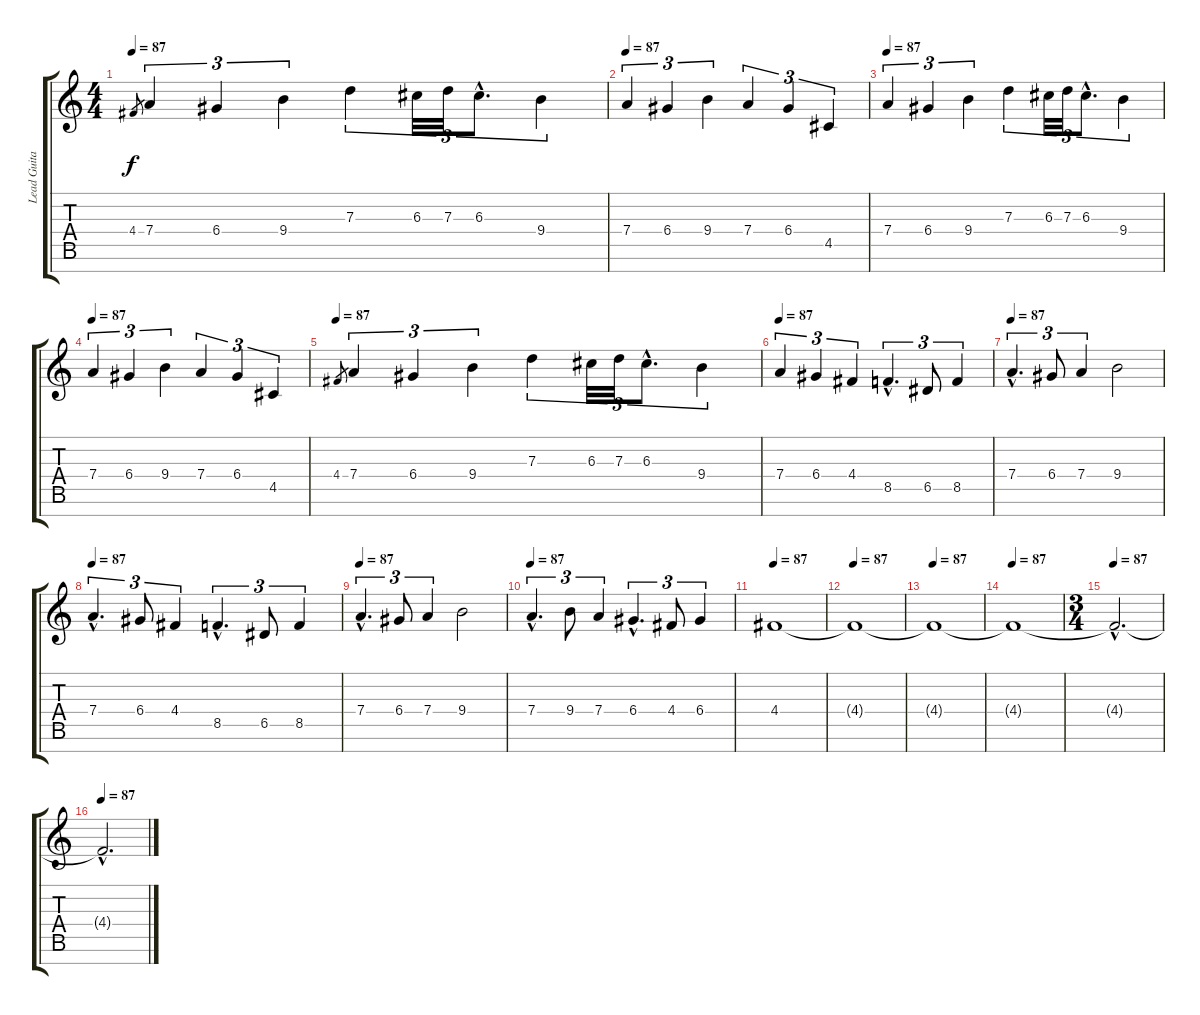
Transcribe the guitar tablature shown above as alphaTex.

\track ("Lead Guitar" "Lead Guita") {instrument distortionguitar}
\staff {score tabs}
\tuning (E4 B3 G3 D3 A2 E2 B1) {hide}
\ts (4 4)
\tempo 87
\clef g2
\ks c
4.4.8{gr dy f} 7.4.4{tu (3 2)} 6.4.4{tu (3 2)} 9.4.4{tu (3 2)} 7.3.4{tu (3 2)} 6.3.32{tu (3 2)} 7.3.32{tu (3 2)} 6.3{hac}.8{d tu (3 2)} 9.4.4{tu (3 2)} |
\tempo 87
7.4.4{tu (3 2)} 6.4.4{tu (3 2)} 9.4.4{tu (3 2)} 7.4.4{tu (3 2)} 6.4.4{tu (3 2)} 4.5.4{tu (3 2)} |
\tempo 87
7.4.4{tu (3 2)} 6.4.4{tu (3 2)} 9.4.4{tu (3 2)} 7.3.4{tu (3 2)} 6.3.32{tu (3 2)} 7.3.32{tu (3 2)} 6.3{hac}.8{d tu (3 2)} 9.4.4{tu (3 2)} |
\tempo 87
7.4.4{tu (3 2)} 6.4.4{tu (3 2)} 9.4.4{tu (3 2)} 7.4.4{tu (3 2)} 6.4.4{tu (3 2)} 4.5.4{tu (3 2)} |
\tempo 87
4.4.8{gr} 7.4.4{tu (3 2)} 6.4.4{tu (3 2)} 9.4.4{tu (3 2)} 7.3.4{tu (3 2)} 6.3.32{tu (3 2)} 7.3.32{tu (3 2)} 6.3{hac}.8{d tu (3 2)} 9.4.4{tu (3 2)} |
\tempo 87
7.4.4{tu (3 2)} 6.4.4{tu (3 2)} 4.4.4{tu (3 2)} 8.5{hac}.4{d tu (3 2)} 6.5.8{tu (3 2)} 8.5.4{tu (3 2)} |
\tempo 87
7.4{hac}.4{d tu (3 2)} 6.4.8{tu (3 2)} 7.4.4{tu (3 2)} 9.4.2 |
\tempo 87
7.4{hac}.4{d tu (3 2)} 6.4.8{tu (3 2)} 4.4.4{tu (3 2)} 8.5{hac}.4{d tu (3 2)} 6.5.8{tu (3 2)} 8.5.4{tu (3 2)} |
\tempo 87
7.4{hac}.4{d tu (3 2)} 6.4.8{tu (3 2)} 7.4.4{tu (3 2)} 9.4.2 |
\tempo 87
7.4{hac}.4{d tu (3 2)} 9.4.8{tu (3 2)} 7.4.4{tu (3 2)} 6.4{hac}.4{d tu (3 2)} 4.4.8{tu (3 2)} 6.4.4{tu (3 2)} |
\tempo 87
4.4.1 |
\tempo 87
4.4{t}.1 |
\tempo 87
4.4{t}.1 |
\tempo 90
\tempo 87
4.4{t}.1 |
\ts (3 4)
\tempo 87
4.4{hac t}.2{d} |
\tempo 87
4.4{hac t}.2{d}
